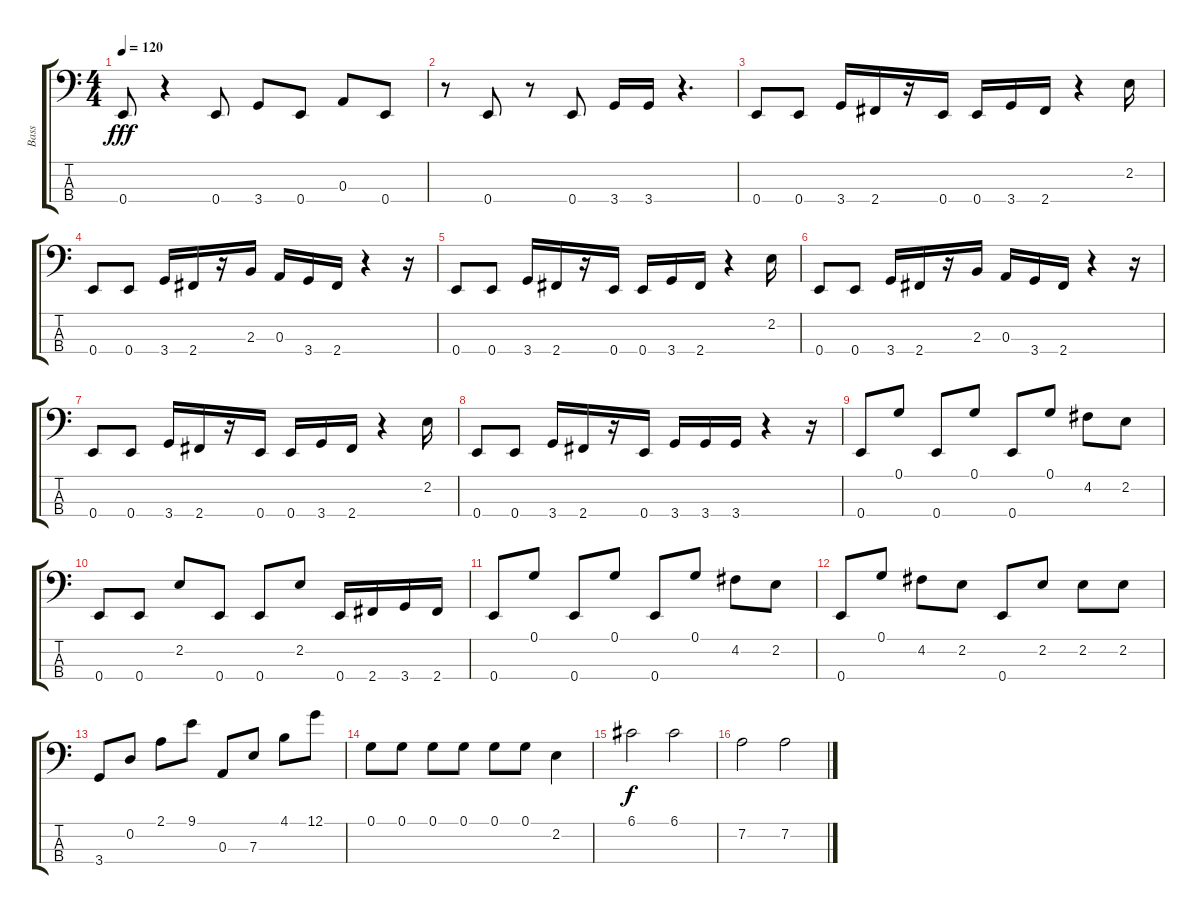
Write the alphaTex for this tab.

\track ("Bass" "Bass") {instrument electricbassfinger}
\staff {score tabs}
\tuning (G2 D2 A1 E1) {hide}
\ts (4 4)
\tempo 120
\clef f4
\ks c
0.4.8{dy fff} r.4 0.4.8 3.4.8 0.4.8 0.3.8 0.4.8 |
r.8 0.4.8 r.8 0.4.8 3.4.16 3.4.16 r.4{d} |
0.4.8 0.4.8 3.4.16 2.4.16 r.16 0.4.16 0.4.16 3.4.16 2.4.16 r.4 2.2.16 |
0.4.8 0.4.8 3.4.16 2.4.16 r.16 2.3.16 0.3.16 3.4.16 2.4.16 r.4 r.16 |
0.4.8 0.4.8 3.4.16 2.4.16 r.16 0.4.16 0.4.16 3.4.16 2.4.16 r.4 2.2.16 |
0.4.8 0.4.8 3.4.16 2.4.16 r.16 2.3.16 0.3.16 3.4.16 2.4.16 r.4 r.16 |
0.4.8 0.4.8 3.4.16 2.4.16 r.16 0.4.16 0.4.16 3.4.16 2.4.16 r.4 2.2.16 |
0.4.8 0.4.8 3.4.16 2.4.16 r.16 0.4.16 3.4.16 3.4.16 3.4.16 r.4 r.16 |
0.4.8 0.1.8 0.4.8 0.1.8 0.4.8 0.1.8 4.2.8 2.2.8 |
0.4.8 0.4.8 2.2.8 0.4.8 0.4.8 2.2.8 0.4.16 2.4.16 3.4.16 2.4.16 |
0.4.8 0.1.8 0.4.8 0.1.8 0.4.8 0.1.8 4.2.8 2.2.8 |
0.4.8 0.1.8 4.2.8 2.2.8 0.4.8 2.2.8 2.2.8 2.2.8 |
3.4.8 0.2.8 2.1.8 9.1.8 0.3.8 7.3.8 4.1.8 12.1.8 |
0.1.8 0.1.8 0.1.8 0.1.8 0.1.8 0.1.8 2.2.4 |
6.1.2{dy f} 6.1.2 |
7.2.2 7.2.2
